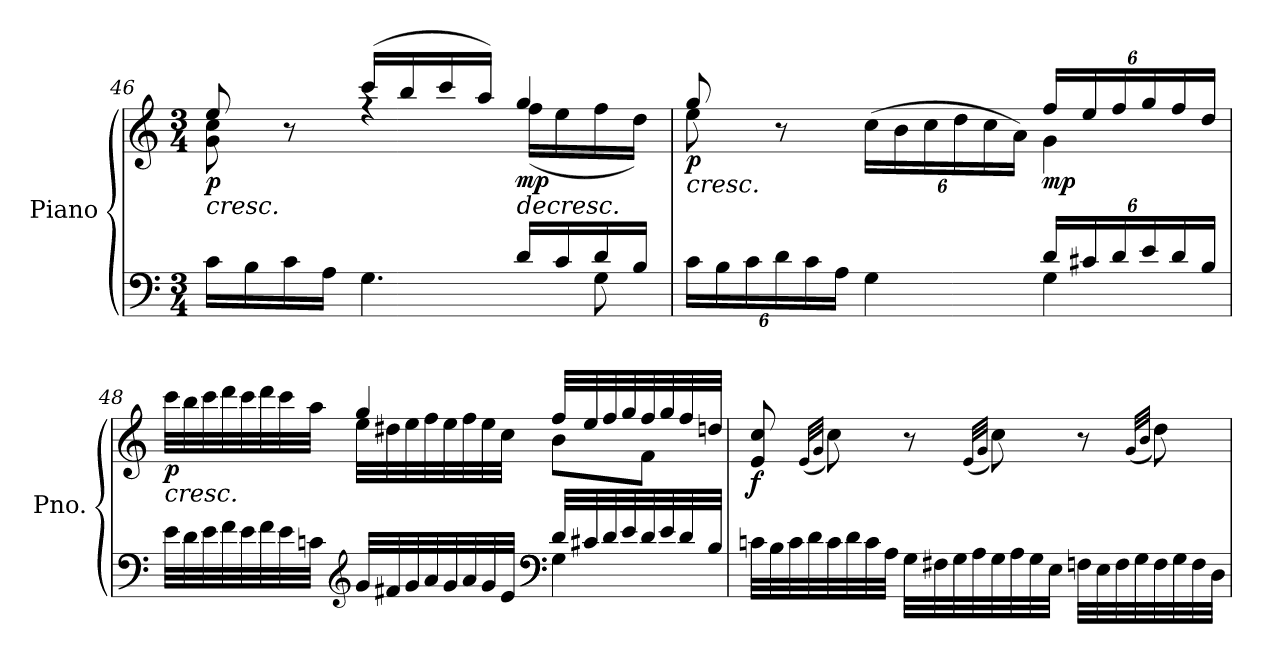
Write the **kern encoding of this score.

**kern	**kern	**dynam
*part1	*part1	*part1
*staff2	*staff1	*staff1/2
*I"Piano	*	*
*I'Pno.	*	*
*clefF4	*clefG2	*
*k[]	*k[]	*
*M3/4	*M3/4	*
=46	=46	=46
*^	*	*
!	!	!	!LO:HP:b
*	*	*^	*
!	!	!	!	!LO:DY:n=1:b
16c\LL	4ryy	8ee/	8g\ 8cc\	< p
16B\	.	.	.	.
16c\	.	8r	8ryy	.
16A\JJ	.	.	.	.
4rFyy	4.G\	(>16ccc/LL	4rff	.
.	.	16bb/	.	.
.	.	16ccc/	.	.
.	.	16aa/JJ)	.	.
!	!	!	!	!LO:HP:b
!	!	!	!	!LO:DY:n=2:b
16d/LL	.	4gg/	(<16ff\LL	> mp
16c/	.	.	16ee\	.
16d/	8G\	.	16ff\	.
16B/JJ	.	.	16dd\JJ)	.
*v	*v	*	*	*
*	*v	*v	*
.	.	[
=47	=47	=47
*Xbrackettup	*	*
*^	*	*
!	!	!	!LO:HP:b
*	*	*^	*
!	!	!	!	!LO:DY:n=1:b
24c\LL	4ryy	8gg/	8ee\	< p
24B\	.	.	.	.
24c\	.	.	.	.
24d\	.	8r	8ryy	.
24c\	.	.	.	.
24A\JJ	.	.	.	.
*	*	*Xbrackettup	*	*
4G\	4ryy	(>24cc\LL	4ryy	.
.	.	24b\	.	.
.	.	24cc\	.	.
.	.	24dd\	.	.
.	.	24cc\	.	.
.	.	24a\JJ)	.	.
!	!	!	!	!LO:DY:n=2:b
24d/LL	4G\	24ff/LL	4g\	] mp
24c#X/	.	24ee/	.	.
24d/	.	24ff/	.	.
24e/	.	24gg/	.	.
24d/	.	24ff/	.	.
24B/JJ	.	24dd/JJ	.	.
*v	*v	*	*	*
*	*v	*v	*
.	.	[
!!LO:LB:g=z
=48	=48	=48
*^	*^	*
!	!	!LO:TX:b:i:t=cresc.	!	!
!	!	!	!	!LO:DY:b
32e\LLL	2ryy	32ccc\LLL	4ryy	p
32d\	.	32bb\	.	.
32e\	.	32ccc\	.	.
32f\	.	32ddd\	.	.
32e\	.	32ccc\	.	.
32f\	.	32ddd\	.	.
32e\	.	32ccc\	.	.
32cn\JJJ	.	32aa\JJJ	.	.
*clefG2	*	*	*	*
32g/LLL	.	4gg/	32ee\LLL	.
32f#X/	.	.	32dd#X\	.
32g/	.	.	32ee\	.
32a/	.	.	32ff\	.
32g/	.	.	32ee\	.
32a/	.	.	32ff\	.
32g/	.	.	32ee\	.
32e/JJJ	.	.	32cc\JJJ	.
*clefF4	*	*	*	*
32d/LLL	4G\	32ff/LLL	8b\L	.
32c#X/	.	32ee/	.	.
32d/	.	32ff/	.	.
32e/	.	32gg/	.	.
32d/	.	32ff/	8f\J	.
32e/	.	32gg/	.	.
32d/	.	32ff/	.	.
32B/JJJ	.	32ddn/JJJ	.	.
*v	*v	*	*	*
*	*v	*v	*
=49	=49	=49
!	!	!LO:DY:b
32cn\LLL	8e/ 8cc/	f
32B\	.	.
32c\	.	.
32d\	.	.
.	(<32qe/LLL	.
.	32qg/JJJ	.
32c\	8cc\)	.
32d\	.	.
32c\	.	.
32A\JJJ	.	.
32G\LLL	8r	.
32F#X\	.	.
32G\	.	.
32A\	.	.
.	(<32qe/LLL	.
.	32qg/JJJ	.
32G\	8cc\)	.
32A\	.	.
32G\	.	.
32E\JJJ	.	.
32Fn\LLL	8r	.
32E\	.	.
32F\	.	.
32G\	.	.
.	(<32qg/LLL	.
.	32qb/JJJ	.
32F\	8dd\)	.
32G\	.	.
32F\	.	.
32D\JJJ	.	.
=	=	=
*-	*-	*-
